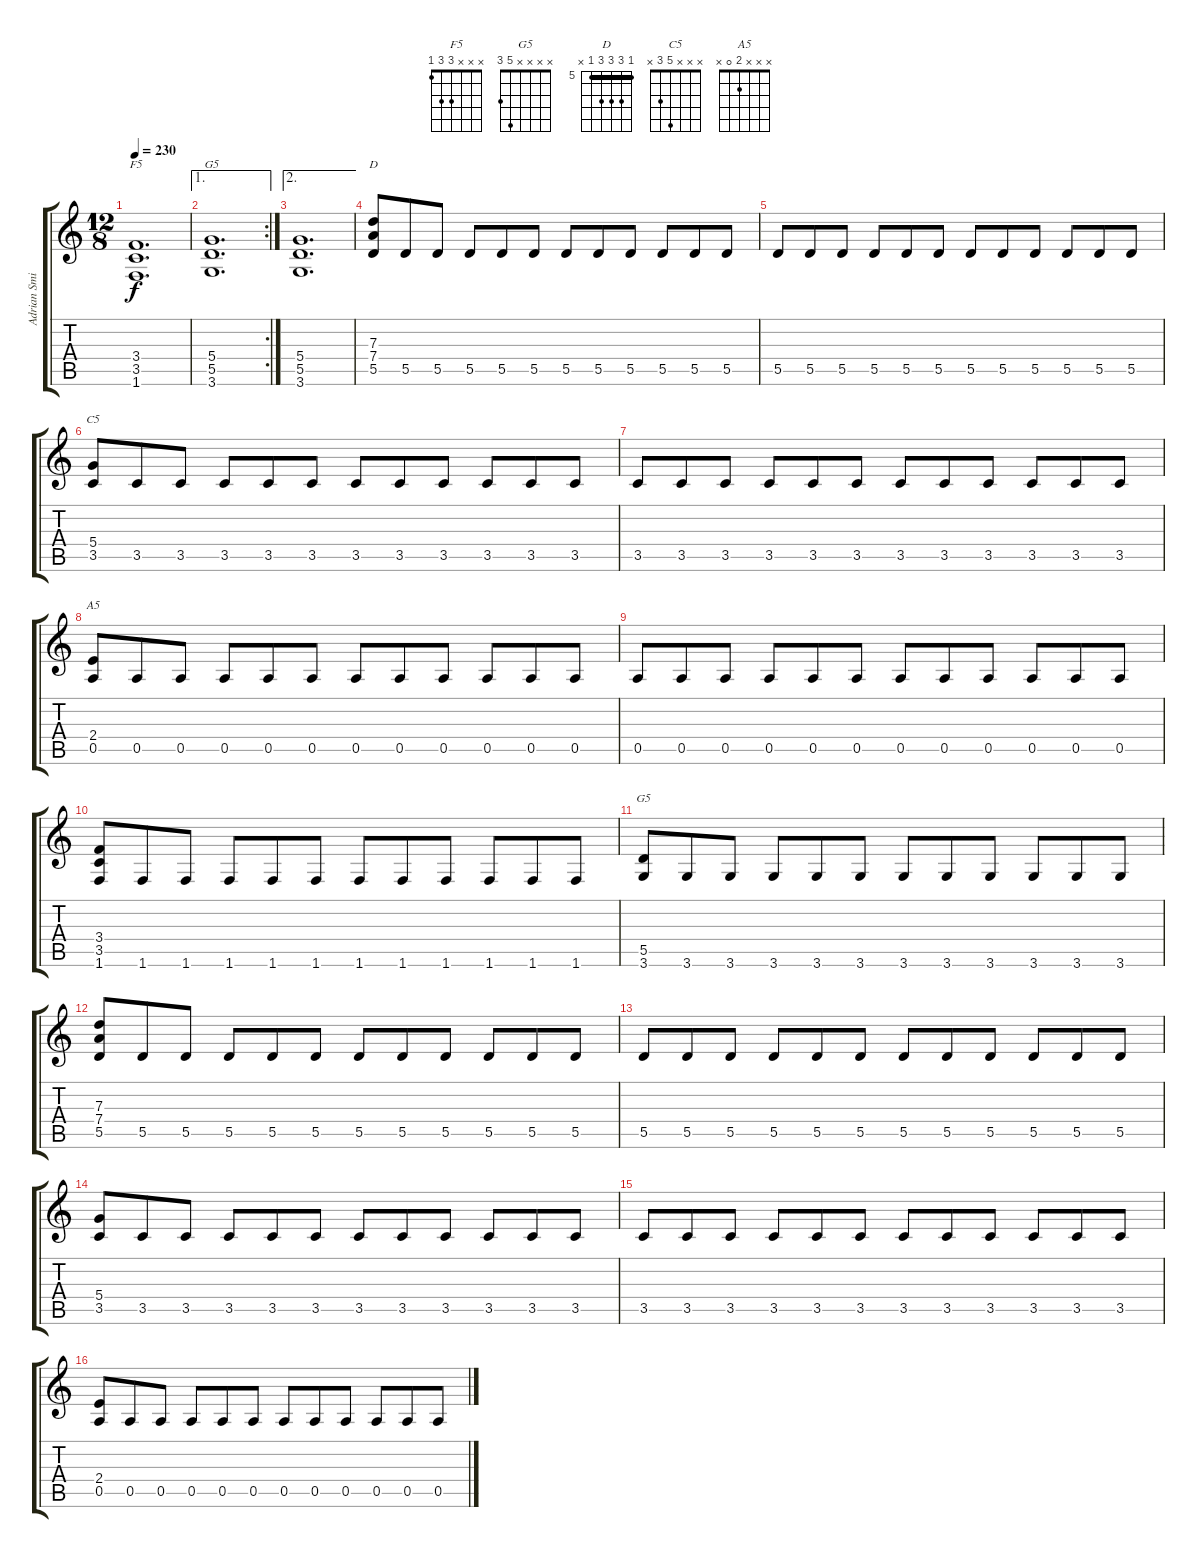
\track ("Adrian Smith" "Adrian Smi") {instrument distortionguitar}
\staff {score tabs}
\tuning (E4 B3 G3 D3 A2 E2) {hide}
\chord ("F5" x x x 3 3 1)
\chord ("G5" x x x 5 5 3)
\chord ("D" 5 7 7 7 5 x) {firstfret 5 barre 5}
\chord ("C5" x x x 5 3 x)
\chord ("A5" x x x 2 0 x)
\chord ("G5" x x x x 5 3)
\ts (12 8)
\tempo 230
\clef g2
\ks c
(3.4 3.5 1.6).1{d ch "F5" dy f} |
\ae 1
\rc 2
(5.4 5.5 3.6).1{d ch "G5"} |
\ae 2
(5.4 5.5 3.6).1{d} |
(7.3 7.4 5.5).8{ch "D"} 5.5.8 5.5.8 5.5.8 5.5.8 5.5.8 5.5.8 5.5.8 5.5.8 5.5.8 5.5.8 5.5.8 |
5.5.8 5.5.8 5.5.8 5.5.8 5.5.8 5.5.8 5.5.8 5.5.8 5.5.8 5.5.8 5.5.8 5.5.8 |
(5.4 3.5).8{ch "C5"} 3.5.8 3.5.8 3.5.8 3.5.8 3.5.8 3.5.8 3.5.8 3.5.8 3.5.8 3.5.8 3.5.8 |
3.5.8 3.5.8 3.5.8 3.5.8 3.5.8 3.5.8 3.5.8 3.5.8 3.5.8 3.5.8 3.5.8 3.5.8 |
(2.4 0.5).8{ch "A5"} 0.5.8 0.5.8 0.5.8 0.5.8 0.5.8 0.5.8 0.5.8 0.5.8 0.5.8 0.5.8 0.5.8 |
0.5.8 0.5.8 0.5.8 0.5.8 0.5.8 0.5.8 0.5.8 0.5.8 0.5.8 0.5.8 0.5.8 0.5.8 |
(3.4 3.5 1.6).8 1.6.8 1.6.8 1.6.8 1.6.8 1.6.8 1.6.8 1.6.8 1.6.8 1.6.8 1.6.8 1.6.8 |
(5.5 3.6).8{ch "G5"} 3.6.8 3.6.8 3.6.8 3.6.8 3.6.8 3.6.8 3.6.8 3.6.8 3.6.8 3.6.8 3.6.8 |
(7.3 7.4 5.5).8 5.5.8 5.5.8 5.5.8 5.5.8 5.5.8 5.5.8 5.5.8 5.5.8 5.5.8 5.5.8 5.5.8 |
5.5.8 5.5.8 5.5.8 5.5.8 5.5.8 5.5.8 5.5.8 5.5.8 5.5.8 5.5.8 5.5.8 5.5.8 |
(5.4 3.5).8 3.5.8 3.5.8 3.5.8 3.5.8 3.5.8 3.5.8 3.5.8 3.5.8 3.5.8 3.5.8 3.5.8 |
3.5.8 3.5.8 3.5.8 3.5.8 3.5.8 3.5.8 3.5.8 3.5.8 3.5.8 3.5.8 3.5.8 3.5.8 |
(2.4 0.5).8 0.5.8 0.5.8 0.5.8 0.5.8 0.5.8 0.5.8 0.5.8 0.5.8 0.5.8 0.5.8 0.5.8
